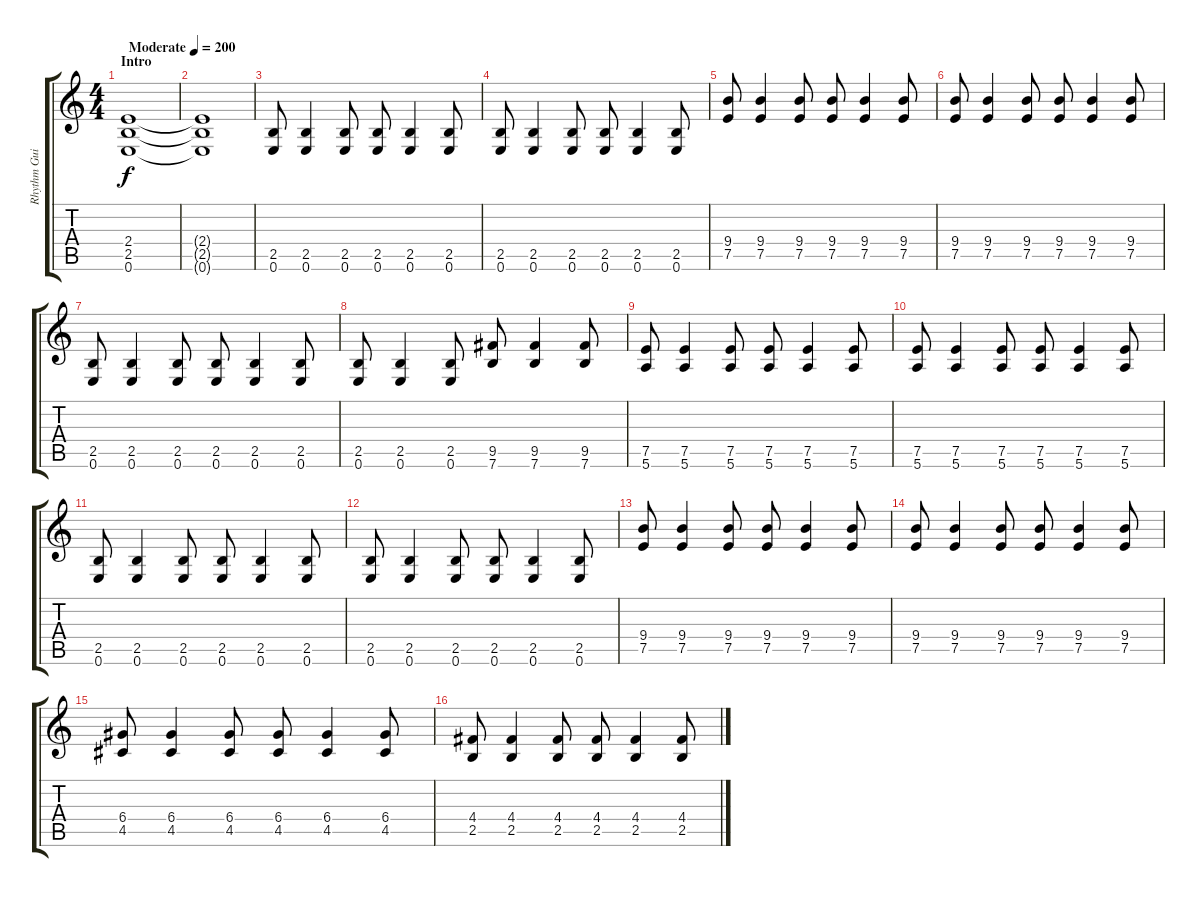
\track ("Rhythm Guitar " "Rhythm Gui") {instrument distortionguitar}
\staff {score tabs}
\tuning (E4 B3 G3 D3 A2 E2) {hide}
\ts (4 4)
\section ("" "Intro")
\tempo (200 "Moderate")
\clef g2
\ks c
(2.4 2.5 0.6).1{dy f instrument distortionguitar} |
(2.4{t} 2.5{t} 0.6{t}).1 |
(2.5 0.6).8 (2.5 0.6).4 (2.5 0.6).8 (2.5 0.6).8 (2.5 0.6).4 (2.5 0.6).8 |
(2.5 0.6).8 (2.5 0.6).4 (2.5 0.6).8 (2.5 0.6).8 (2.5 0.6).4 (2.5 0.6).8 |
(9.4 7.5).8 (9.4 7.5).4 (9.4 7.5).8 (9.4 7.5).8 (9.4 7.5).4 (9.4 7.5).8 |
(9.4 7.5).8 (9.4 7.5).4 (9.4 7.5).8 (9.4 7.5).8 (9.4 7.5).4 (9.4 7.5).8 |
(2.5 0.6).8 (2.5 0.6).4 (2.5 0.6).8 (2.5 0.6).8 (2.5 0.6).4 (2.5 0.6).8 |
(2.5 0.6).8 (2.5 0.6).4 (2.5 0.6).8 (9.5 7.6).8 (9.5 7.6).4 (9.5 7.6).8 |
(7.5 5.6).8 (7.5 5.6).4 (7.5 5.6).8 (7.5 5.6).8 (7.5 5.6).4 (7.5 5.6).8 |
(7.5 5.6).8 (7.5 5.6).4 (7.5 5.6).8 (7.5 5.6).8 (7.5 5.6).4 (7.5 5.6).8 |
(2.5 0.6).8 (2.5 0.6).4 (2.5 0.6).8 (2.5 0.6).8 (2.5 0.6).4 (2.5 0.6).8 |
(2.5 0.6).8 (2.5 0.6).4 (2.5 0.6).8 (2.5 0.6).8 (2.5 0.6).4 (2.5 0.6).8 |
(9.4 7.5).8 (9.4 7.5).4 (9.4 7.5).8 (9.4 7.5).8 (9.4 7.5).4 (9.4 7.5).8 |
(9.4 7.5).8 (9.4 7.5).4 (9.4 7.5).8 (9.4 7.5).8 (9.4 7.5).4 (9.4 7.5).8 |
(6.4 4.5).8 (6.4 4.5).4 (6.4 4.5).8 (6.4 4.5).8 (6.4 4.5).4 (6.4 4.5).8 |
(4.4 2.5).8 (4.4 2.5).4 (4.4 2.5).8 (4.4 2.5).8 (4.4 2.5).4 (4.4 2.5).8
